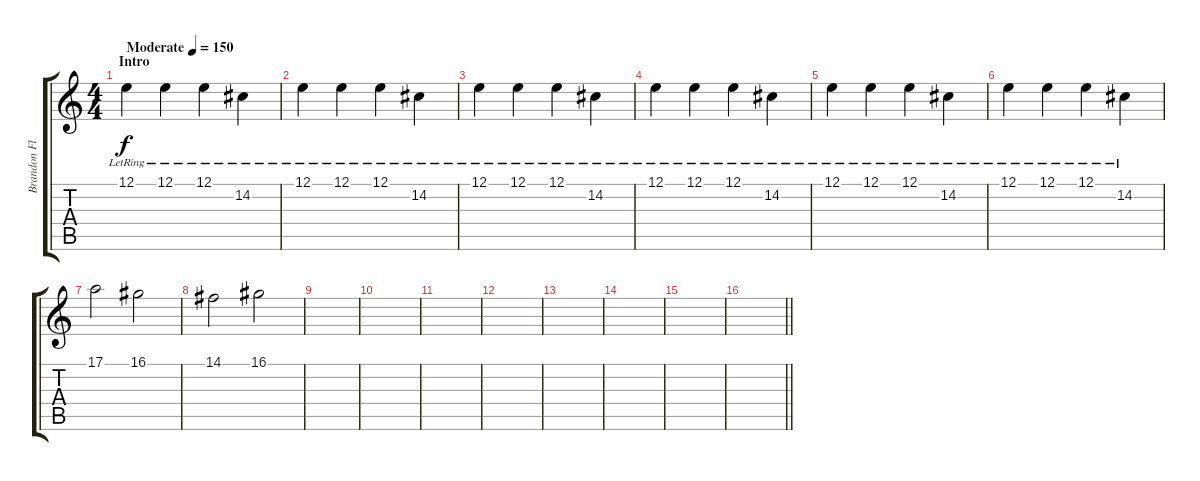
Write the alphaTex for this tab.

\track ("Brandon Flowers (Synth)" "Brandon Fl") {instrument lead5charang}
\staff {score tabs}
\tuning (E4 B3 G3 D3 A2 E2) {hide}
\ts (4 4)
\section ("" "Intro")
\tempo (150 "Moderate")
\clef g2
\ks c
12.1{lr}.4{dy f volume 3 instrument lead5charang} 12.1{lr}.4{volume 13} 12.1{lr}.4 14.2{lr}.4 |
12.1{lr}.4 12.1{lr}.4 12.1{lr}.4 14.2{lr}.4 |
12.1{lr}.4 12.1{lr}.4 12.1{lr}.4 14.2{lr}.4 |
12.1{lr}.4 12.1{lr}.4 12.1{lr}.4 14.2{lr}.4 |
12.1{lr}.4 12.1{lr}.4 12.1{lr}.4 14.2{lr}.4 |
12.1{lr}.4 12.1{lr}.4 12.1{lr}.4 14.2{lr}.4 |
17.1.2 16.1.2 |
14.1.2 16.1.2 |
|
|
|
|
|
|
|
\barLineRight lightlight
